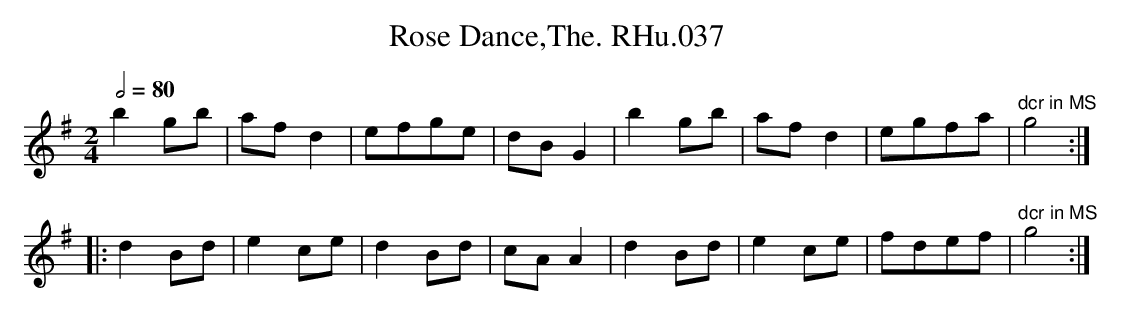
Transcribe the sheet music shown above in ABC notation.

X:1
T:Rose Dance,The. RHu.037
M:2/4
L:1/8
Q:1/2=80
K:G major
b2gb|afd2|efge|dBG2|b2gb|afd2|egfa|"dcr in MS"g4::!
d2Bd|e2ce|d2Bd|cAA2|d2Bd|e2ce|fdef|"dcr in MS"g4:|
